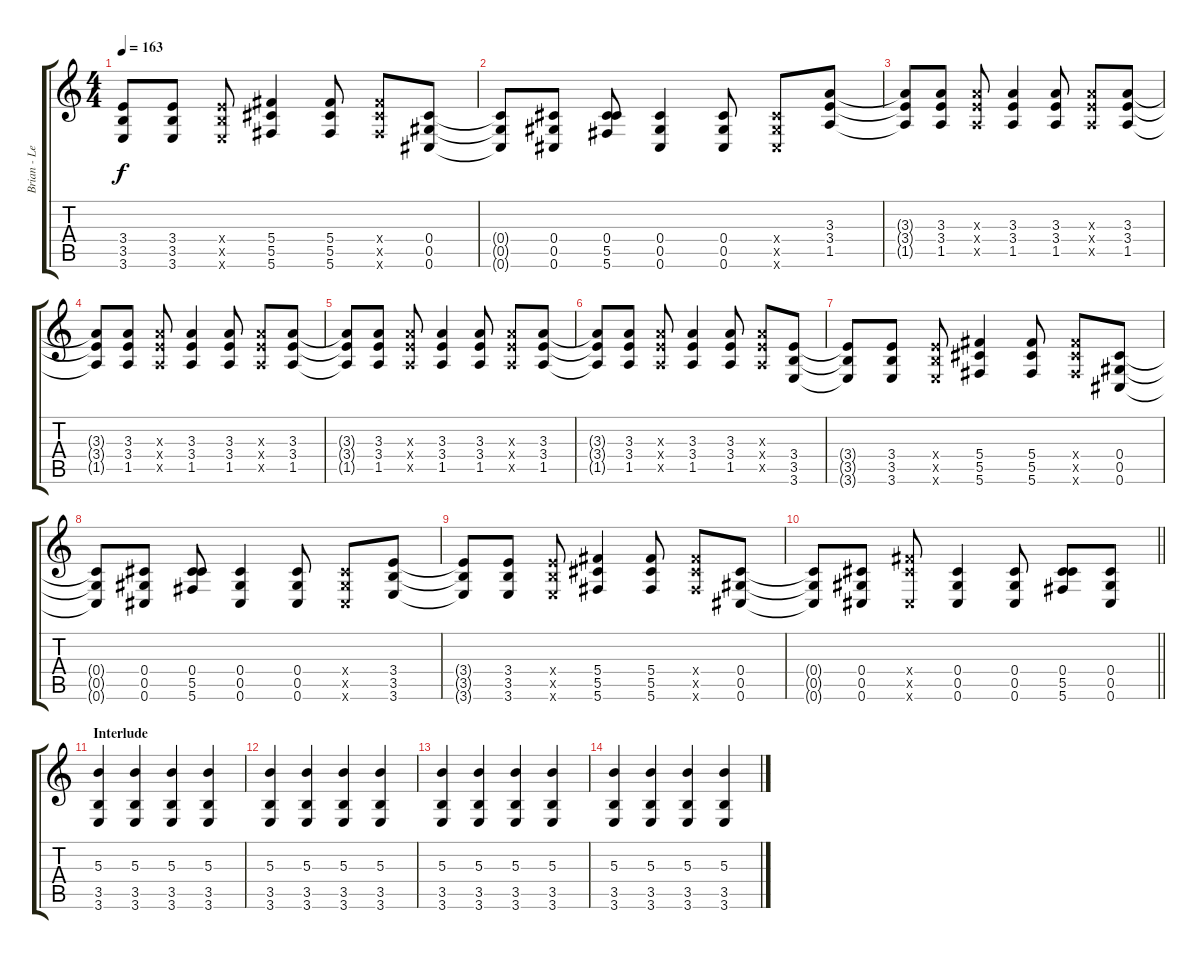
\track ("Brian - Lead Guitar Overdub" "Brian - Le") {instrument overdrivenguitar}
\staff {score tabs}
\tuning (Eb4 Bb3 Gb3 Db3 Ab2 Db2) {hide}
\ts (4 4)
\tempo 163
\clef g2
\ks c
(3.4{t} 3.5{t} 3.6{t}).8{dy f} (3.4 3.5 3.6).8 (3.4{x} 3.5{x} 3.6{x}).8 (5.4 5.5 5.6).4 (5.4 5.5 5.6).8 (5.4{x} 5.5{x} 5.6{x}).8 (0.4 0.5 0.6).8 |
(0.4{t} 0.5{t} 0.6{t}).8 (0.4 0.5 0.6).8 (0.4 5.5 5.6).8 (0.4 0.5 0.6).4 (0.4 0.5 0.6).8 (0.4{x} 0.5{x} 0.6{x}).8 (3.3 3.4 1.5).8 |
(3.3{t} 3.4{t} 1.5{t}).8 (3.3 3.4 1.5).8 (3.3{x} 3.4{x} 1.5{x}).8 (3.3 3.4 1.5).4 (3.3 3.4 1.5).8 (3.3{x} 3.4{x} 1.5{x}).8 (3.3 3.4 1.5).8 |
(3.3{t} 3.4{t} 1.5{t}).8 (3.3 3.4 1.5).8 (3.3{x} 3.4{x} 1.5{x}).8 (3.3 3.4 1.5).4 (3.3 3.4 1.5).8 (3.3{x} 3.4{x} 1.5{x}).8 (3.3 3.4 1.5).8 |
(3.3{t} 3.4{t} 1.5{t}).8 (3.3 3.4 1.5).8 (3.3{x} 3.4{x} 1.5{x}).8 (3.3 3.4 1.5).4 (3.3 3.4 1.5).8 (3.3{x} 3.4{x} 1.5{x}).8 (3.3 3.4 1.5).8 |
(3.3{t} 3.4{t} 1.5{t}).8 (3.3 3.4 1.5).8 (3.3{x} 3.4{x} 1.5{x}).8 (3.3 3.4 1.5).4 (3.3 3.4 1.5).8 (3.3{x} 3.4{x} 1.5{x}).8 (3.4 3.5 3.6).8 |
(3.4{t} 3.5{t} 3.6{t}).8 (3.4 3.5 3.6).8 (3.4{x} 3.5{x} 3.6{x}).8 (5.4 5.5 5.6).4 (5.4 5.5 5.6).8 (5.4{x} 5.5{x} 5.6{x}).8 (0.4 0.5 0.6).8 |
(0.4{t} 0.5{t} 0.6{t}).8 (0.4 0.5 0.6).8 (0.4 5.5 5.6).8 (0.4 0.5 0.6).4 (0.4 0.5 0.6).8 (0.4{x} 0.5{x} 0.6{x}).8 (3.4 3.5 3.6).8 |
(3.4{t} 3.5{t} 3.6{t}).8 (3.4 3.5 3.6).8 (3.4{x} 3.5{x} 3.6{x}).8 (5.4 5.5 5.6).4 (5.4 5.5 5.6).8 (5.4{x} 5.5{x} 5.6{x}).8 (0.4 0.5 0.6).8 |
\barLineRight lightlight
(0.4{t} 0.5{t} 0.6{t}).8 (0.4 0.5 0.6).8 (5.4{x} 5.5{x} 0.6{x}).8 (0.4 0.5 0.6).4 (0.4 0.5 0.6).8 (0.4 5.5 5.6).8 (0.4 0.5 0.6).8 |
\section ("" "Interlude")
(5.3 3.5 3.6).4 (5.3 3.5 3.6).4 (5.3 3.5 3.6).4 (5.3 3.5 3.6).4 |
(5.3 3.5 3.6).4 (5.3 3.5 3.6).4 (5.3 3.5 3.6).4 (5.3 3.5 3.6).4 |
(5.3 3.5 3.6).4 (5.3 3.5 3.6).4 (5.3 3.5 3.6).4 (5.3 3.5 3.6).4 |
(5.3 3.5 3.6).4 (5.3 3.5 3.6).4 (5.3 3.5 3.6).4 (5.3 3.5 3.6).4
